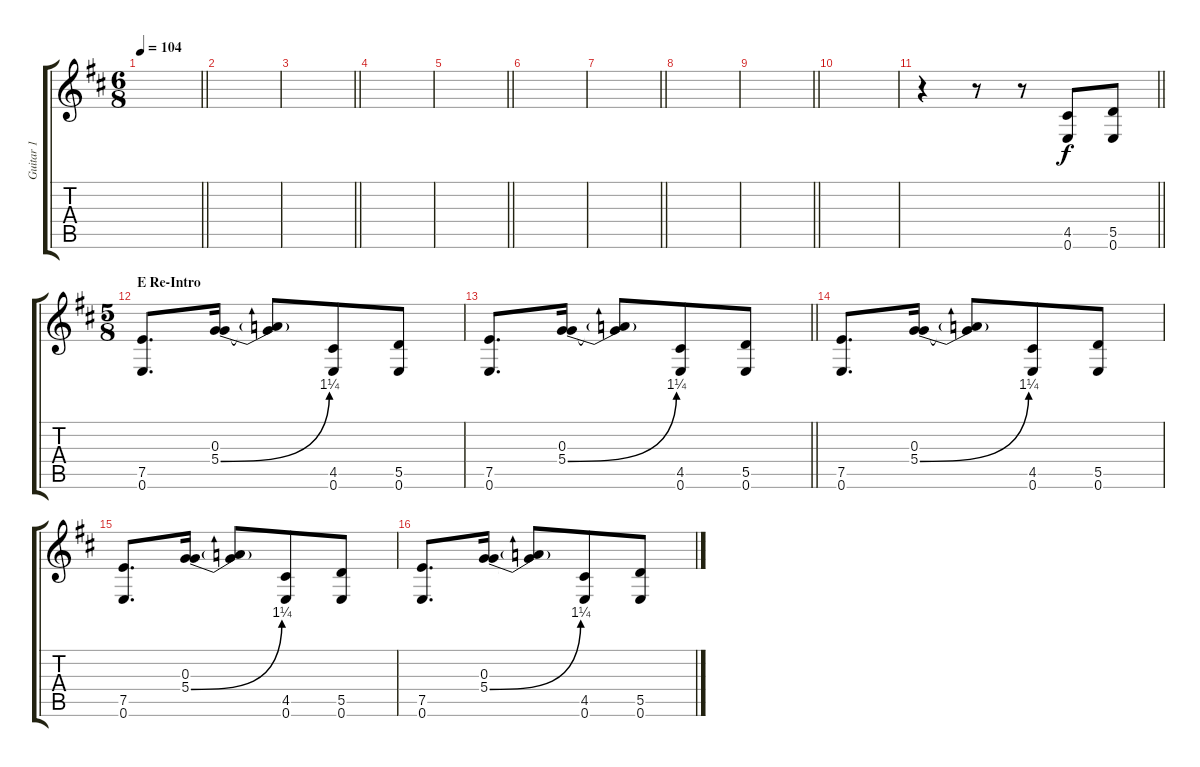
\track ("Guitar 1" "Guitar 1") {instrument acousticguitarsteel}
\staff {score tabs}
\tuning (E4 B3 G3 D3 A2 E2) {hide}
\ts (6 8)
\tempo 104
\clef g2
\barLineRight lightlight
\ks d
|
|
\barLineRight lightlight
|
|
\barLineRight lightlight
|
|
\barLineRight lightlight
|
|
\barLineRight lightlight
|
|
\barLineRight lightlight
r.4 r.8 r.8 (4.5 0.6).8 (5.5 0.6).8 |
\ts (5 8)
\section ("" "E Re-Intro")
(7.5 0.6).8{d beam merge} (0.3 5.4{be (bend 0 0 60 5)}).16{beam split} (0.3{t} 5.4{t}).8{beam merge} (4.5 0.6).8 (5.5 0.6).8 |
\barLineRight lightlight
(7.5 0.6).8{d beam merge} (0.3 5.4{be (bend 0 0 60 5)}).16{beam split} (0.3{t} 5.4{t}).8{beam merge} (4.5 0.6).8 (5.5 0.6).8 |
(7.5 0.6).8{d beam merge} (0.3 5.4{be (bend 0 0 60 5)}).16{beam split} (0.3{t} 5.4{t}).8{beam merge} (4.5 0.6).8 (5.5 0.6).8 |
(7.5 0.6).8{d beam merge} (0.3 5.4{be (bend 0 0 60 5)}).16{beam split} (0.3{t} 5.4{t}).8{beam merge} (4.5 0.6).8 (5.5 0.6).8 |
(7.5 0.6).8{d beam merge} (0.3 5.4{be (bend 0 0 60 5)}).16{beam split} (0.3{t} 5.4{t}).8{beam merge} (4.5 0.6).8 (5.5 0.6).8
